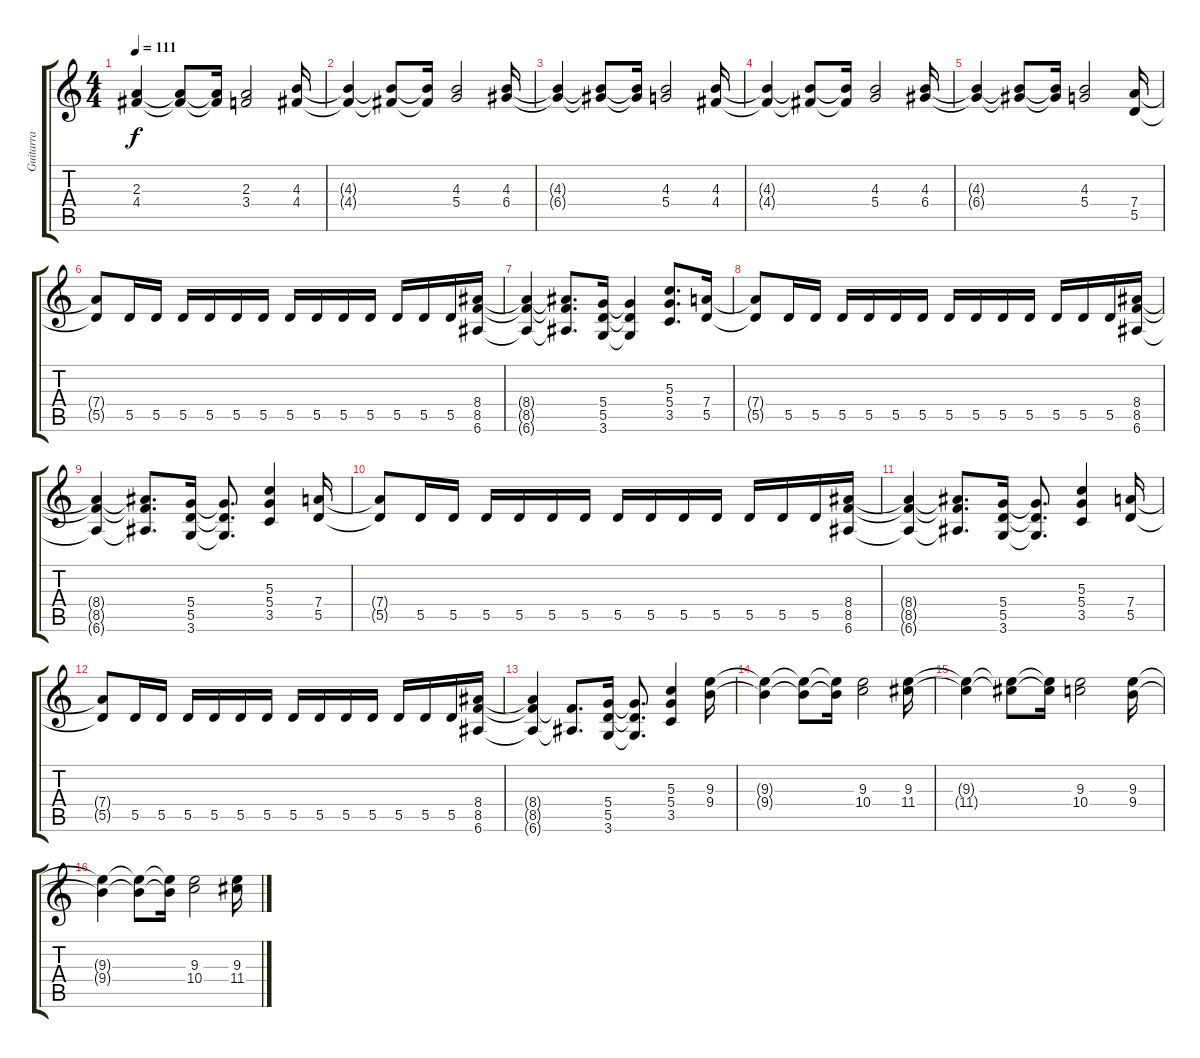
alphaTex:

\track ("Guitarra" "Guitarra") {instrument distortionguitar}
\staff {score tabs}
\tuning (E4 B3 G3 D3 A2 E2) {hide}
\ts (4 4)
\tempo 111
\clef g2
\ks c
(2.3{t} 4.4{t}).4{dy f} (2.3{t} 4.4{t}).8 (2.3{t} 4.4{t}).16 (2.3 3.4).2 (4.3 4.4).16 |
(4.3{t} 4.4{t}).4 (4.3{t} 4.4{t}).8 (4.3{t} 4.4{t}).16 (4.3 5.4).2 (4.3 6.4).16 |
(4.3{t} 6.4{t}).4 (4.3{t} 6.4{t}).8 (4.3{t} 6.4{t}).16 (4.3 5.4).2 (4.3 4.4).16 |
(4.3{t} 4.4{t}).4 (4.3{t} 4.4{t}).8 (4.3{t} 4.4{t}).16 (4.3 5.4).2 (4.3 6.4).16 |
(4.3{t} 6.4{t}).4 (4.3{t} 6.4{t}).8 (4.3{t} 6.4{t}).16 (4.3 5.4).2 (7.4 5.5).16 |
(7.4{t} 5.5{t}).8 5.5.16 5.5.16 5.5.16 5.5.16 5.5.16 5.5.16 5.5.16 5.5.16 5.5.16 5.5.16 5.5.16 5.5.16 5.5.16 (8.4 8.5 6.6).16 |
(8.4{t} 8.5{t} 6.6{t}).4 (8.4{t} 8.5{t} 6.6{t}).8{d} (5.4 5.5 3.6).16 (5.4{t} 5.5{t} 3.6{t}).4 (5.3 5.4 3.5).8{d} (7.4 5.5).16 |
(7.4{t} 5.5{t}).8 5.5.16 5.5.16 5.5.16 5.5.16 5.5.16 5.5.16 5.5.16 5.5.16 5.5.16 5.5.16 5.5.16 5.5.16 5.5.16 (8.4 8.5 6.6).16 |
(8.4{t} 8.5{t} 6.6{t}).4 (8.4{t} 8.5{t} 6.6{t}).8{d} (5.4 5.5 3.6).16 (5.4{t} 5.5{t} 3.6{t}).8{d} (5.3 5.4 3.5).4 (7.4 5.5).16 |
(7.4{t} 5.5{t}).8 5.5.16 5.5.16 5.5.16 5.5.16 5.5.16 5.5.16 5.5.16 5.5.16 5.5.16 5.5.16 5.5.16 5.5.16 5.5.16 (8.4 8.5 6.6).16 |
(8.4{t} 8.5{t} 6.6{t}).4 (8.4{t} 8.5{t} 6.6{t}).8{d} (5.4 5.5 3.6).16 (5.4{t} 5.5{t} 3.6{t}).8{d} (5.3 5.4 3.5).4 (7.4 5.5).16 |
(7.4{t} 5.5{t}).8 5.5.16 5.5.16 5.5.16 5.5.16 5.5.16 5.5.16 5.5.16 5.5.16 5.5.16 5.5.16 5.5.16 5.5.16 5.5.16 (8.4 8.5 6.6).16 |
(8.4{t} 8.5{t} 6.6{t}).4 (8.5{t} 6.6{t}).8{d} (5.4 5.5 3.6).16 (5.4{t} 5.5{t} 3.6{t}).8{d} (5.3 5.4 3.5).4 (9.3 9.4).16 |
(9.3{t} 9.4{t}).4 (9.3{t} 9.4{t}).8 (9.3{t} 9.4{t}).16 (9.3 10.4).2 (9.3 11.4).16 |
(9.3{t} 11.4{t}).4 (9.3{t} 11.4{t}).8 (9.3{t} 11.4{t}).16 (9.3 10.4).2 (9.3 9.4).16 |
(9.3{t} 9.4{t}).4 (9.3{t} 9.4{t}).8 (9.3{t} 9.4{t}).16 (9.3 10.4).2 (9.3 11.4).16
